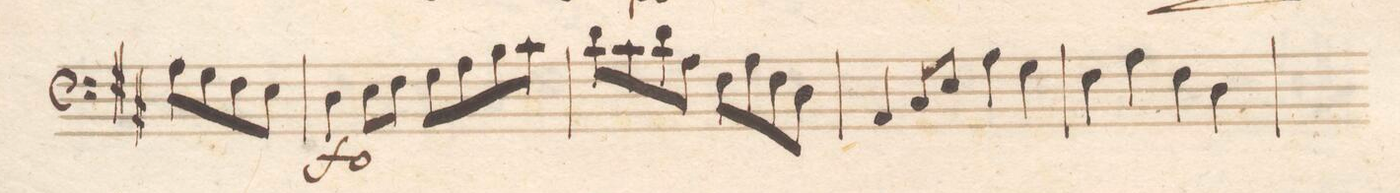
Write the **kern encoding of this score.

**kern	**dynam
*I"Basso e Violoncello.	*
*clefF4	*
*k[f#c#]	*
*met(c|)	*
*M2/2	*
8A\L	[
8G\	.
8F#\	.
8E\J	.
=115	=115
4D\	f
8E\L	.
8F#\J	.
8G\L	.
8A\	.
8B\	.
8c#\J	.
=116	=116
8d\L	.
8c#\	.
8d\	.
8A\J	.
8F#\L	.
8A\	.
8F#\	.
8D\J	.
=117	=117
4AA/	.
8C#/L	.
8E\J	.
4A\	.
4G\	.
=118	=118
4F#\	.
4A\	.
4F#\	.
4D\	.
=119	=119
*-	*-
